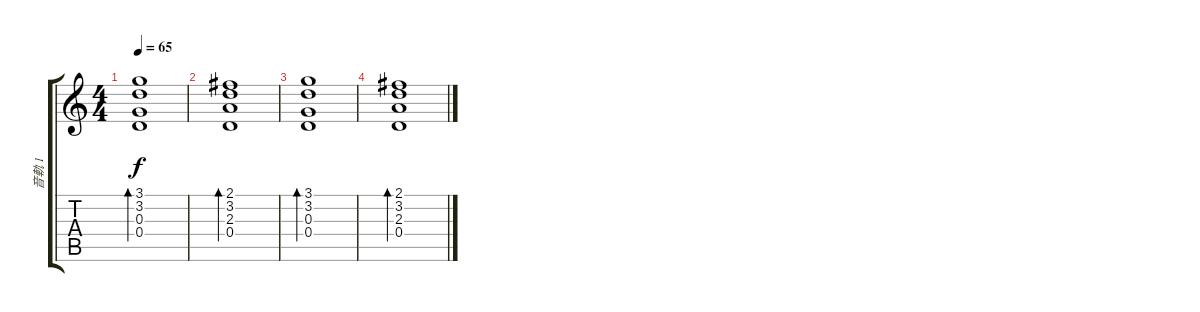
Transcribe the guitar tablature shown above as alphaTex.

\track ("音軌 1" "音軌 1") {instrument overdrivenguitar}
\staff {score tabs}
\tuning (E4 B3 G3 D3 A2 E2) {hide}
\ts (4 4)
\tempo 65
\clef g2
\ks c
(3.1 3.2 0.3 0.4).1{bd 120 dy f} |
(2.1 3.2 2.3 0.4).1{bd 120} |
(3.1 3.2 0.3 0.4).1{bd 120} |
(2.1 3.2 2.3 0.4).1{bd 480}
